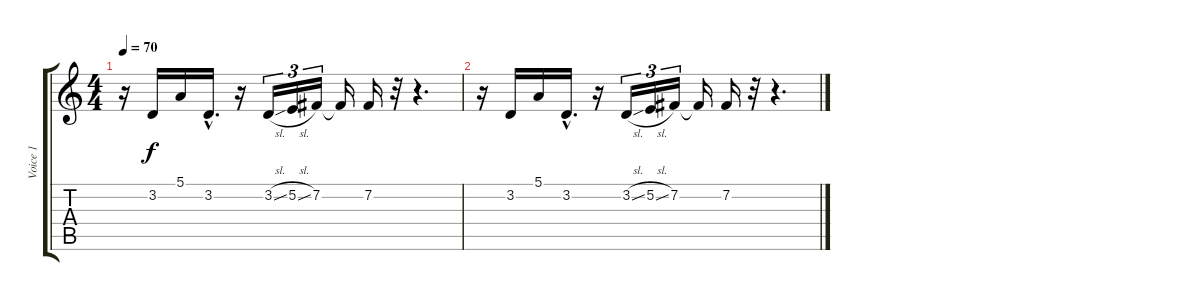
\track ("Voice 1" "Voice 1") {instrument clarinet}
\staff {score tabs}
\tuning (E4 B3 G3 D3 A2 E2) {hide}
\ts (4 4)
\tempo 70
\clef g2
\ks c
r.16{dy f} 3.2.16 5.1.16 3.2{hac}.16{d} r.16 3.2{sl}.16{tu (3 2)} 5.2{sl}.16{tu (3 2)} 7.2.16{tu (3 2)} 7.2{t}.16 7.2.16 r.32 r.4{d} |
r.16 3.2.16 5.1.16 3.2{hac}.16{d} r.16 3.2{sl}.16{tu (3 2)} 5.2{sl}.16{tu (3 2)} 7.2.16{tu (3 2)} 7.2{t}.16 7.2.16 r.32 r.4{d}
